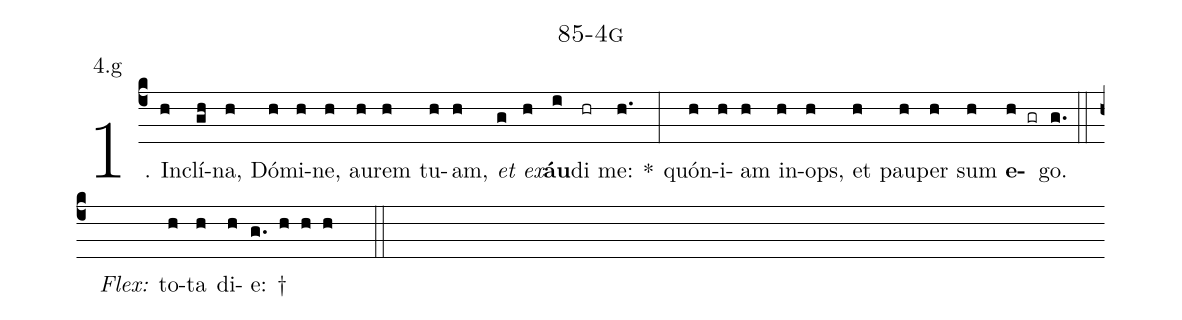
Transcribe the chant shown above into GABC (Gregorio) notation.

name: 85-4g;
annotation: 4.g;
%%
(c4)1. In(h)clí(gh)na,(h) Dó(h)mi(h)ne,(h) au(h)rem(h) tu(h)am,(h) <i>et</i>(g) <i>ex</i>(h)<b>áu</b>(i)di(hr) me:(h.) *(:) quón(h)i(h)am(h) in(h)ops,(h) et(h) pau(h)per(h) sum(h) <b>e</b>(h gr)go.(g.) (::)
<i>Flex:</i>()  to(h)ta(h) di(h)e: †(g. h h h  ::)
